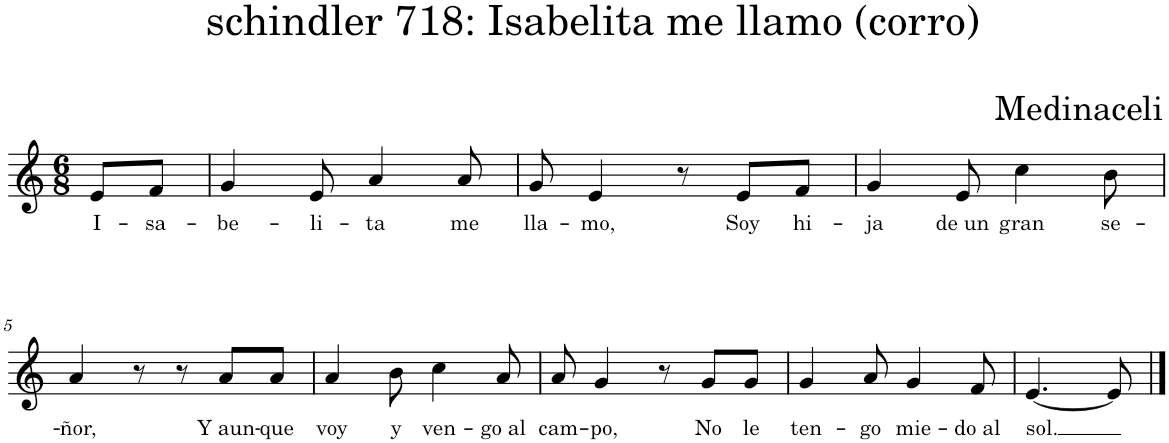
**kern	**text
*part1	*part1
*staff1	*staff1
*I"Piano	*
*I'Pno.	*
*clefG2	*
*k[]	*
*M6/8	*
=1	=1
!	!LO:LY:b
8e/L	I-
!	!LO:LY:b
8f/J	-sa-
=2	=2
!	!LO:LY:b
4g/	-be-
!	!LO:LY:b
8e/	-li-
!	!LO:LY:b
4a/	-ta
!	!LO:LY:b
8a/	me
=3	=3
!	!LO:LY:b
8g/	lla-
!	!LO:LY:b
4e/	-mo,
8r	.
!	!LO:LY:b
8e/L	Soy
!	!LO:LY:b
8f/J	hi-
=4	=4
!	!LO:LY:b
4g/	-ja
!	!LO:LY:b
8e/	de un
!	!LO:LY:b
4cc\	gran
!	!LO:LY:b
8b\	se-
!!LO:LB:g=z
=5	=5
!	!LO:LY:b
4a/	ñor,
8r	.
8r	.
!	!LO:LY:b
8a/L	Y aun-
!	!LO:LY:b
8a/J	-que
=6	=6
!	!LO:LY:b
4a/	voy
!	!LO:LY:b
8b\	y
!	!LO:LY:b
4cc\	ven-
!	!LO:LY:b
8a/	-go al
=7	=7
!	!LO:LY:b
8a/	cam-
!	!LO:LY:b
4g/	-po,
8r	.
!	!LO:LY:b
8g/L	No
!	!LO:LY:b
8g/J	le
=8	=8
!	!LO:LY:b
4g/	ten-
!	!LO:LY:b
8a/	-go
!	!LO:LY:b
4g/	mie-
!	!LO:LY:b
8f/	-do al
=9	=9
!	!LO:LY:b
[4.e/	sol.
8e/]	.
==	==
*-	*-
